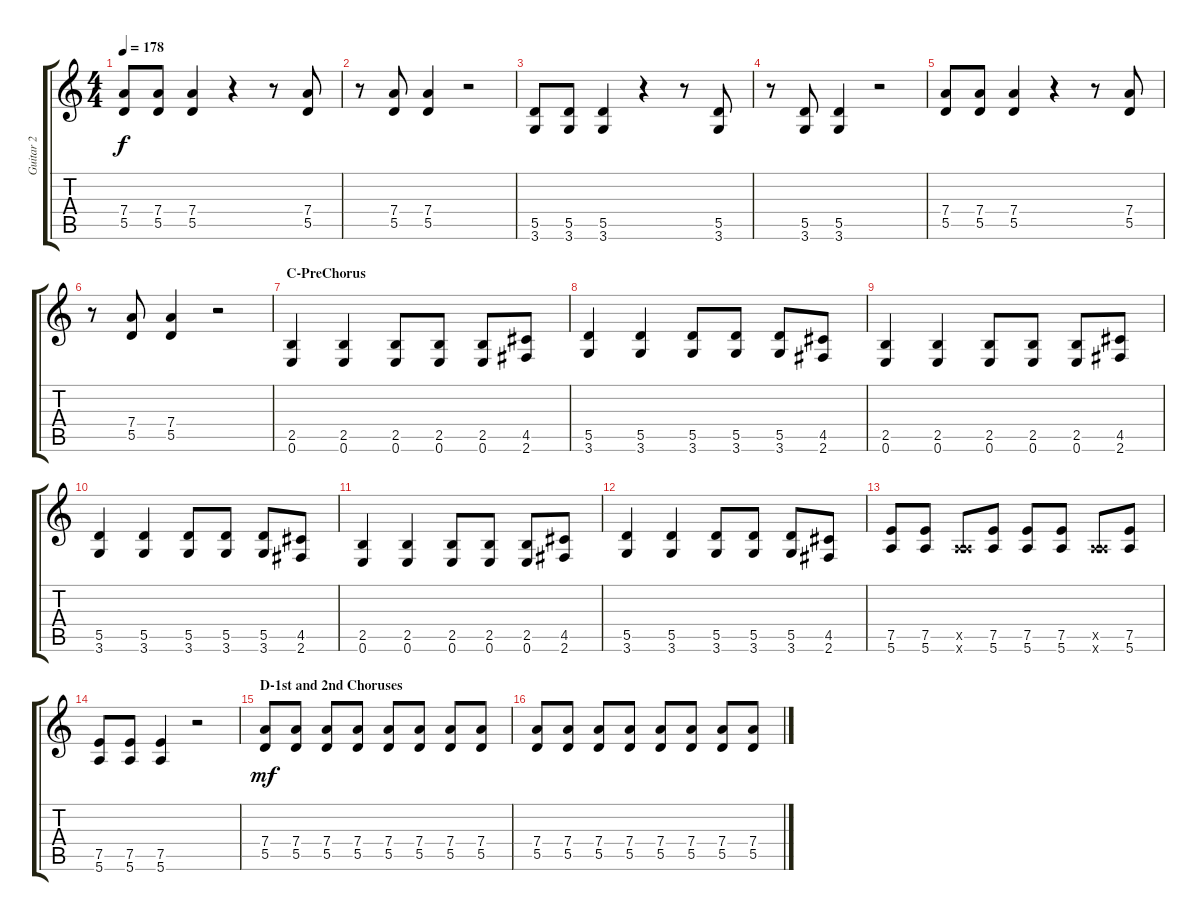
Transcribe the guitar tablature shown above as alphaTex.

\track ("Guitar 2" "Guitar 2") {instrument overdrivenguitar}
\staff {score tabs}
\tuning (E4 B3 G3 D3 A2 E2) {hide}
\ts (4 4)
\tempo 178
\clef g2
\ks c
(7.4 5.5).8{dy f} (7.4 5.5).8 (7.4 5.5).4 r.4 r.8 (7.4 5.5).8 |
r.8 (7.4 5.5).8 (7.4 5.5).4 r.2 |
(5.5 3.6).8 (5.5 3.6).8 (5.5 3.6).4 r.4 r.8 (5.5 3.6).8 |
r.8 (5.5 3.6).8 (5.5 3.6).4 r.2 |
(7.4 5.5).8 (7.4 5.5).8 (7.4 5.5).4 r.4 r.8 (7.4 5.5).8 |
r.8 (7.4 5.5).8 (7.4 5.5).4 r.2 |
\section ("" "C-PreChorus")
(2.5 0.6).4 (2.5 0.6).4 (2.5 0.6).8 (2.5 0.6).8 (2.5 0.6).8 (4.5 2.6).8 |
(5.5 3.6).4 (5.5 3.6).4 (5.5 3.6).8 (5.5 3.6).8 (5.5 3.6).8 (4.5 2.6).8 |
(2.5 0.6).4 (2.5 0.6).4 (2.5 0.6).8 (2.5 0.6).8 (2.5 0.6).8 (4.5 2.6).8 |
(5.5 3.6).4 (5.5 3.6).4 (5.5 3.6).8 (5.5 3.6).8 (5.5 3.6).8 (4.5 2.6).8 |
(2.5 0.6).4 (2.5 0.6).4 (2.5 0.6).8 (2.5 0.6).8 (2.5 0.6).8 (4.5 2.6).8 |
(5.5 3.6).4 (5.5 3.6).4 (5.5 3.6).8 (5.5 3.6).8 (5.5 3.6).8 (4.5 2.6).8 |
(7.5 5.6).8 (7.5 5.6).8 (0.5{x} 5.6{x}).8 (7.5 5.6).8 (7.5 5.6).8 (7.5 5.6).8 (0.5{x} 5.6{x}).8 (7.5 5.6).8 |
(7.5 5.6).8 (7.5 5.6).8 (7.5 5.6).4 r.2 |
\section ("" "D-1st and 2nd Choruses")
(7.4 5.5).8{dy mf} (7.4 5.5).8 (7.4 5.5).8 (7.4 5.5).8 (7.4 5.5).8 (7.4 5.5).8 (7.4 5.5).8 (7.4 5.5).8 |
(7.4 5.5).8 (7.4 5.5).8 (7.4 5.5).8 (7.4 5.5).8 (7.4 5.5).8 (7.4 5.5).8 (7.4 5.5).8 (7.4 5.5{ss}).8
